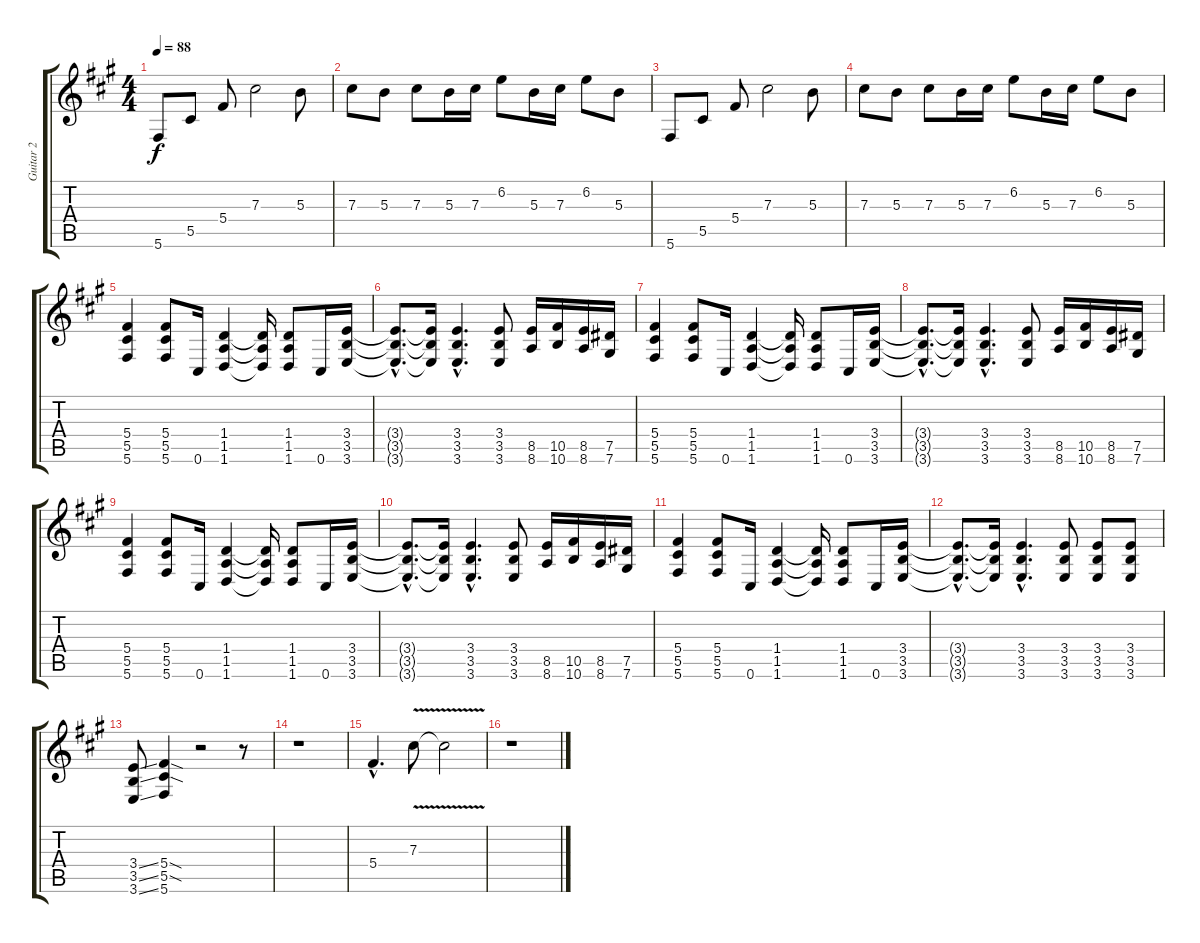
\track ("Guitar 2" "Guitar 2") {instrument overdrivenguitar}
\staff {score tabs}
\tuning (Eb4 Bb3 Gb3 Db3 Ab2 Db2) {hide}
\ts (4 4)
\tempo 88
\clef g2
\ks f#minor
5.6.8{dy f} 5.5.8 5.4.8 7.3.2 5.3.8 |
7.3.8 5.3.8 7.3.8 5.3.16 7.3.16 6.2.8 5.3.16 7.3.16 6.2.8 5.3.8 |
5.6.8 5.5.8 5.4.8 7.3.2 5.3.8 |
7.3.8 5.3.8 7.3.8 5.3.16 7.3.16 6.2.8 5.3.16 7.3.16 6.2.8 5.3.8 |
(5.4 5.5 5.6).4{instrument distortionguitar} (5.4 5.5 5.6).8 0.6.16 (1.4 1.5 1.6).4 (1.4{t} 1.5{t} 1.6{t}).16 (1.4 1.5 1.6).8 0.6.16 (3.4 3.5 3.6).16 |
(3.4{hac t} 3.5{hac t} 3.6{hac t}).8{d} (3.4{t} 3.5{t} 3.6{t}).16 (3.4{hac} 3.5{hac} 3.6{hac}).4{d} (3.4 3.5 3.6).8 (8.5 8.6).16 (10.5 10.6).16 (8.5 8.6).16 (7.5 7.6).16 |
(5.4 5.5 5.6).4 (5.4 5.5 5.6).8 0.6.16 (1.4 1.5 1.6).4 (1.4{t} 1.5{t} 1.6{t}).16 (1.4 1.5 1.6).8 0.6.16 (3.4 3.5 3.6).16 |
(3.4{hac t} 3.5{hac t} 3.6{hac t}).8{d} (3.4{t} 3.5{t} 3.6{t}).16 (3.4{hac} 3.5{hac} 3.6{hac}).4{d} (3.4 3.5 3.6).8 (8.5 8.6).16 (10.5 10.6).16 (8.5 8.6).16 (7.5 7.6).16 |
(5.4 5.5 5.6).4 (5.4 5.5 5.6).8 0.6.16 (1.4 1.5 1.6).4 (1.4{t} 1.5{t} 1.6{t}).16 (1.4 1.5 1.6).8 0.6.16 (3.4 3.5 3.6).16 |
(3.4{hac t} 3.5{hac t} 3.6{hac t}).8{d} (3.4{t} 3.5{t} 3.6{t}).16 (3.4{hac} 3.5{hac} 3.6{hac}).4{d} (3.4 3.5 3.6).8 (8.5 8.6).16 (10.5 10.6).16 (8.5 8.6).16 (7.5 7.6).16 |
(5.4 5.5 5.6).4 (5.4 5.5 5.6).8 0.6.16 (1.4 1.5 1.6).4 (1.4{t} 1.5{t} 1.6{t}).16 (1.4 1.5 1.6).8 0.6.16 (3.4 3.5 3.6).16 |
(3.4{hac t} 3.5{hac t} 3.6{hac t}).8{d} (3.4{t} 3.5{t} 3.6{t}).16 (3.4{hac} 3.5{hac} 3.6{hac}).4{d} (3.4 3.5 3.6).8 (3.4 3.5 3.6).8 (3.4 3.5 3.6).8 |
(3.4{ss} 3.5{ss} 3.6{ss}).8 (5.4{sod} 5.5{sod} 5.6).4 r.2 r.8 |
r.1 |
5.4{hac}.4{d instrument electricguitarjazz} 7.3{v}.8 7.3{t}.2 |
r.1
